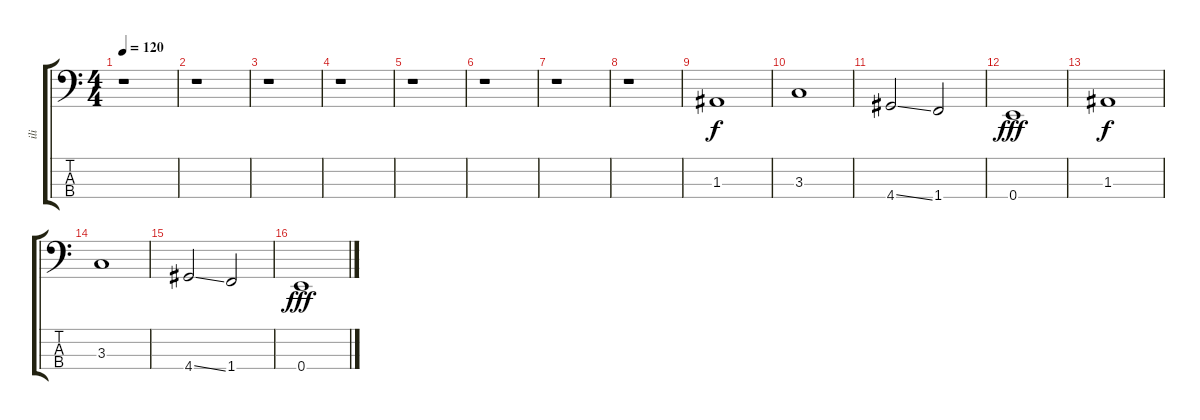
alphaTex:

\track ("ili" "ili") {instrument electricbasspick}
\staff {score tabs}
\tuning (G2 D2 A1 E1) {hide}
\ts (4 4)
\tempo 120
\clef f4
\ks c
r.1{dy f instrument electricbasspick} |
r.1 |
r.1 |
r.1 |
r.1 |
r.1 |
r.1 |
r.1 |
1.3.1 |
3.3.1 |
4.4{ss}.2 1.4.2 |
0.4.1{dy fff} |
1.3.1{dy f} |
3.3.1 |
4.4{ss}.2 1.4.2 |
0.4.1{dy fff}
